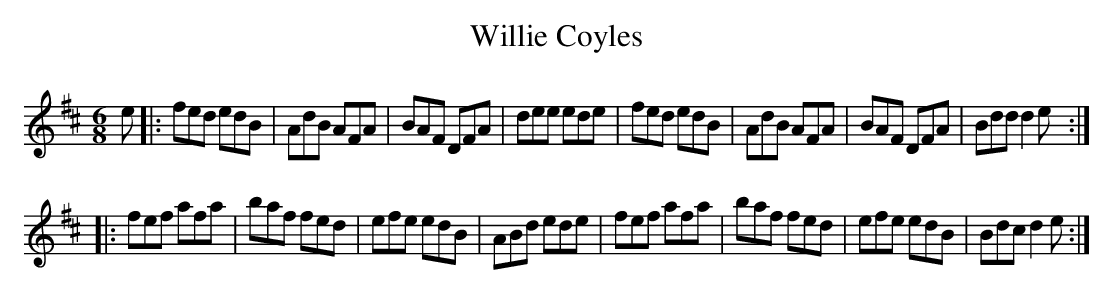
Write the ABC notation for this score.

X:1
T:Willie Coyles
M:6/8
K:D
e |: fed edB | AdB AFA | BAF DFA | dee ede |fed edB | AdB AFA | BAF DFA | Bdd d2e ::
fef afa | baf fed | efe edB | ABd ede | fef afa | baf fed | efe edB | Bdc d2e :|
